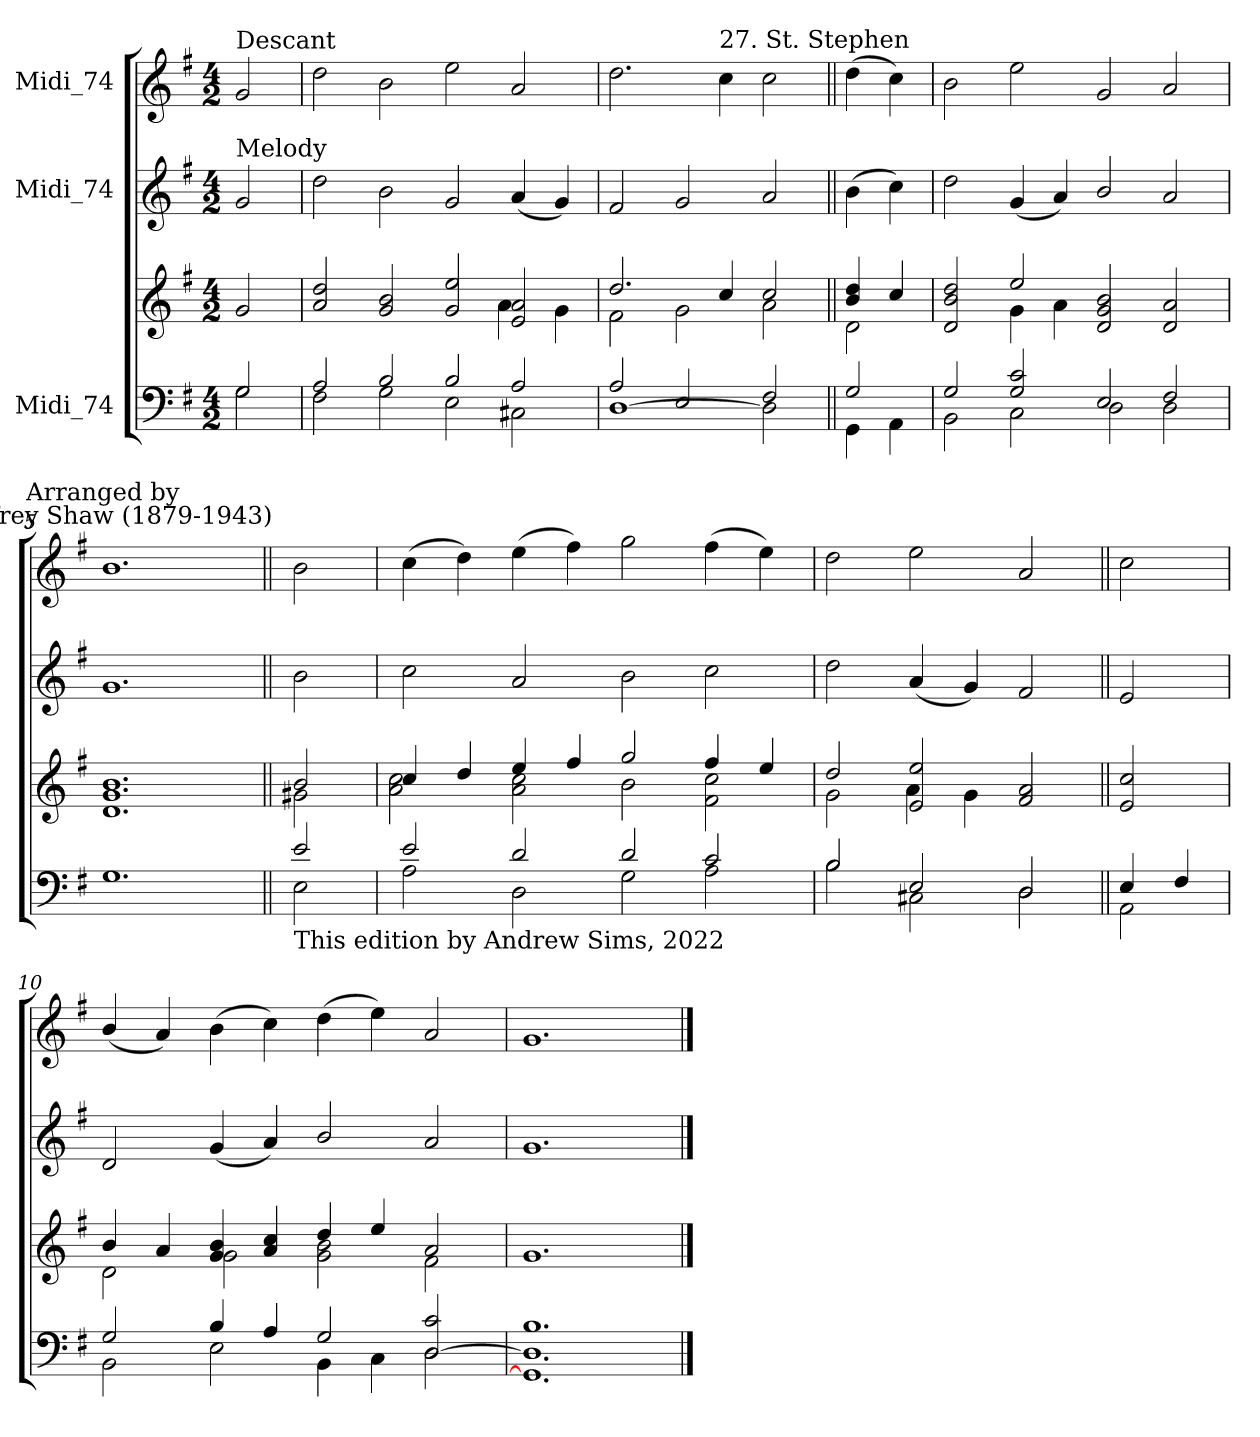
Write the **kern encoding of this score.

**kern	**kern	**kern	**kern
*part3	*part3	*part2	*part1
*staff4	*staff3	*staff2	*staff1
*I"Midi_74	*	*I"Midi_74	*I"Midi_74
*clefF4	*clefG2	*clefG2	*clefG2
*k[f#]	*k[f#]	*k[f#]	*k[f#]
*G:	*G:	*G:	*G:
*M4/2	*M4/2	*M4/2	*M4/2
=	=	=	=
*^	*^	*	*
*	*^	*	*^	*	*
!	!	!	!	!	!	!	!LO:TX:a:t=Descant
!	!	!	!	!	!	!LO:TX:a:t=Melody	!
2G/	2ryy	2G\	2g/	2ryy	2ryy	2g	2g
=1	=1	=1	=1	=1	=1	=1	=1
2A/	0ryy	2F#\	2a/ 2dd/	0ryy	1.ryy	2dd	2dd
2B/	.	2G\	2g/ 2b/	.	.	2b	2b
2B/	.	2E\	2g/ 2ee/	.	.	2g	2ee
2A/	.	2C#X\	2e/ 2a/	.	4a\	(<4a	2a
.	.	.	.	.	4g\	4g)	.
=2	=2	=2	=2	=2	=2	=2	=2
2A/	1.ryy	[1D\	2.dd/	1.ryy	2f#\	2f#	2.dd
2E/	.	.	.	.	2g\	2g	.
!	!	!	!	!	!	!	!LO:TX:a:t=27. St. Stephen
.	.	.	4cc/	.	.	.	4cc
2F#/	.	2D\]	2cc/	.	2a\	2a	2cc
=3||	=3||	=3||	=3||	=3||	=3||	=3||	=3||
2G/	2ryy	4GG\	4b/ 4dd/	2ryy	2d\	(>4b	(>4dd
.	.	4AA\	4cc/	.	.	4cc)	4cc)
=4	=4	=4	=4	=4	=4	=4	=4
2G/	0ryy	2BB\	2d/ 2b/ 2dd/	0ryy	2ryy	2dd	2b
2G/ 2c/	.	2C\	2ee/	.	4g\	(<4g	2ee
.	.	.	.	.	4a\	4a)	.
2E/	.	2D\	2d/ 2g/ 2b/	.	1ryy	2b/	2g
2F#/	.	2D\	2d/ 2a/	.	.	2a	2a
=5	=5	=5	=5	=5	=5	=5	=5
!	!	!	!	!	!	!	!LO:TX:a:cj:t=Arranged by\nGeoffrey Shaw (1879-1943)
1.G/	1.ryy	1.ryy	1.d/ 1.g/ 1.b/	1.ryy	1.ryy	1.g	1.b
!!LO:LB:g=z
=6||	=6||	=6||	=6||	=6||	=6||	=6||	=6||
!LO:TX:b:t=This edition by Andrew Sims, 2022	!	!	!	!	!	!	!
2e/	2ryy	2E\	2b/	2ryy	2g#X\	2b	2b
=7	=7	=7	=7	=7	=7	=7	=7
2e/	1.ryy	2A\	4cc/	0ryy	2a\ 2cc\	2cc	(>4cc
.	.	.	4dd/	.	.	.	4dd)
2d/	.	2D\	4ee/	.	2a\ 2cc\	2a	(>4ee
.	.	.	4ff#/	.	.	.	4ff#)
2d/	.	2G\	2gg/	.	2b\	2b	2gg
2c/	2ryy	2A\	4ff#/	.	2f#\ 2cc\	2cc	(>4ff#
.	.	.	4ee/	.	.	.	4ee)
=8	=8	=8	=8	=8	=8	=8	=8
2B/	1.ryy	2B\	2dd/	1.ryy	2g\	2dd	2dd
2E/	.	2C#X\	2e/ 2ee/	.	4a\	(<4a	2ee
.	.	.	.	.	4g\	4g)	.
2D/	.	2D\	2f#/ 2a/	.	2ryy	2f#	2a
=9||	=9||	=9||	=9||	=9||	=9||	=9||	=9||
4E/	2ryy	2AA\	2e/ 2cc/	2ryy	2ryy	2e	2cc
4F#/	.	.	.	.	.	.	.
=10	=10	=10	=10	=10	=10	=10	=10
2G/	0ryy	2BB\	4b/	0ryy	2d\	2d	(<4b/
.	.	.	4a/	.	.	.	4a)
4B/	.	2E\	4g/ 4b/	.	2g\	(<4g	(>4b
4A/	.	.	4a/ 4cc/	.	.	4a)	4cc)
2G/	.	4BB\	4dd/	.	2g\ 2b\	2b/	(>4dd
.	.	4C\	4ee/	.	.	.	4ee)
2D/ 2c/	.	[2D\	2a/	.	2f#\	2a	2a
=11	=11	=11	=11	=11	=11	=11	=11
1.B/	1.ryy	1.GG\] 1.D\]	1.g/	1.ryy	1.ryy	1.g	1.g
*v	*v	*v	*	*	*	*	*
*	*v	*v	*v	*	*
==	==	==	==
*-	*-	*-	*-
